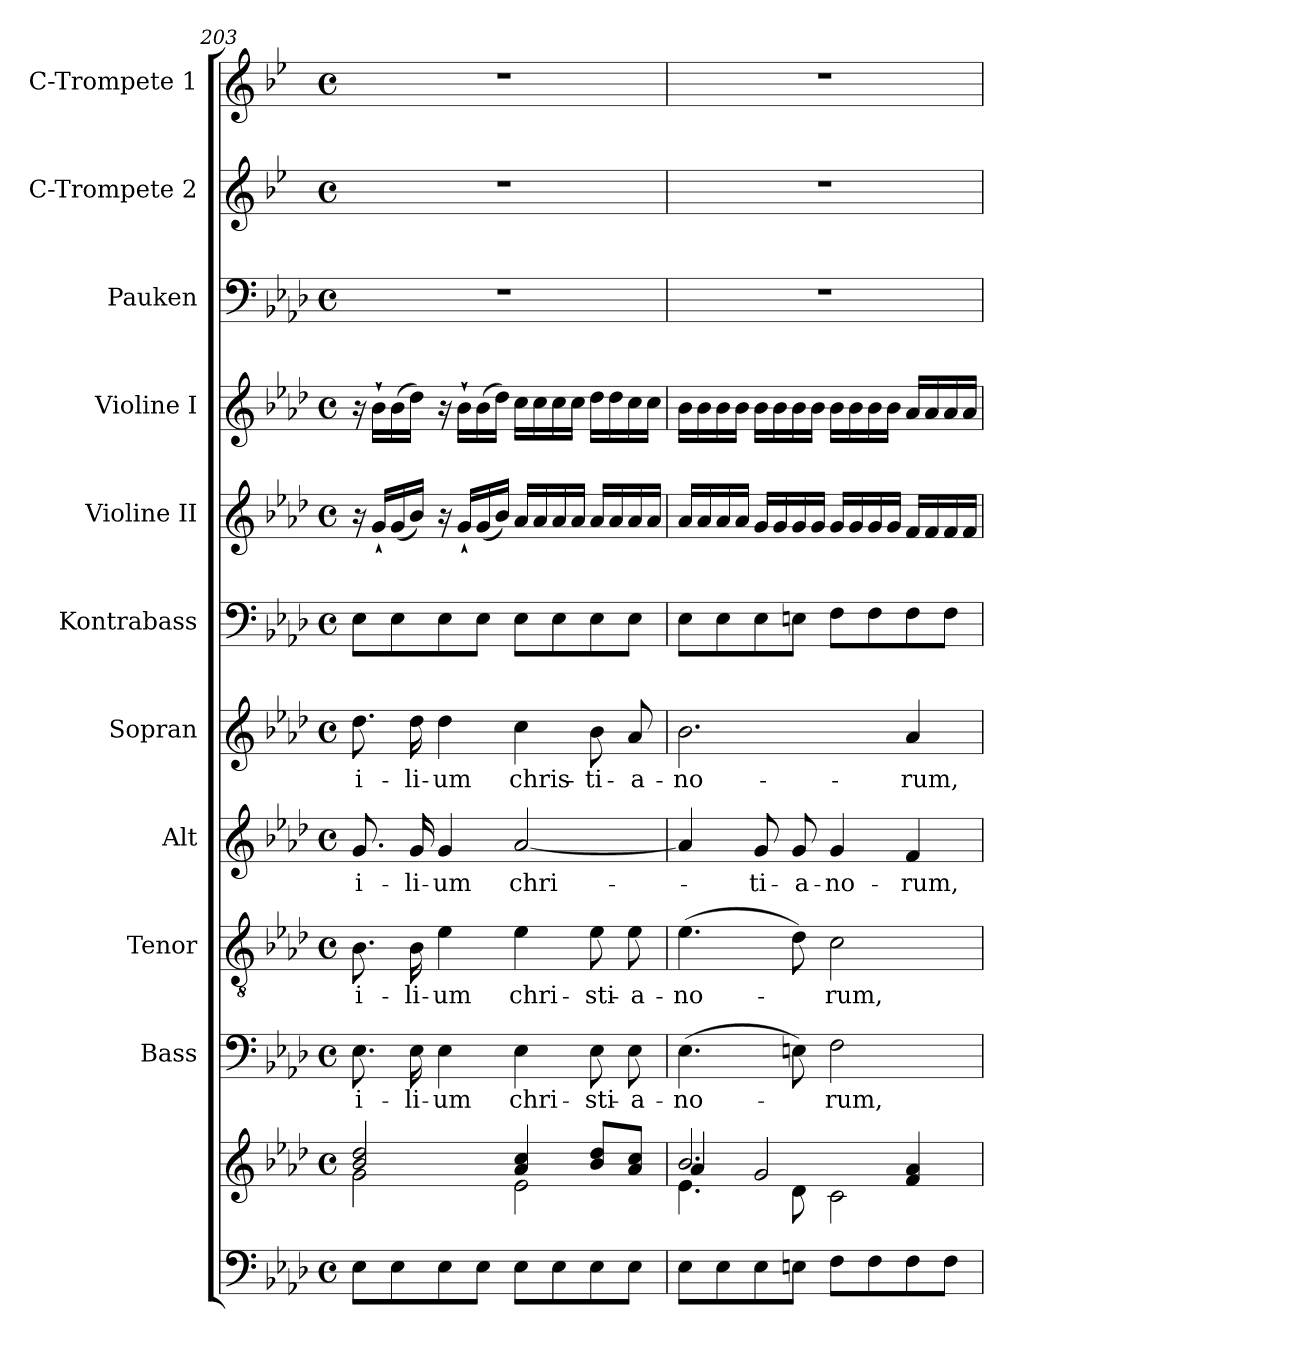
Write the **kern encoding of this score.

**kern	**kern	**kern	**text	**kern	**text	**kern	**text	**kern	**text	**kern	**kern	**kern	**kern	**kern	**kern
*part11	*part11	*part10	*part10	*part9	*part9	*part8	*part8	*part7	*part7	*part6	*part5	*part4	*part3	*part2	*part1
*staff12	*staff11	*staff10	*staff10	*staff9	*staff9	*staff8	*staff8	*staff7	*staff7	*staff6	*staff5	*staff4	*staff3	*staff2	*staff1
*	*	*I"Bass	*	*I"Tenor	*	*I"Alt	*	*I"Sopran	*	*I"Kontrabass	*I"Violine II	*I"Violine I	*I"Pauken	*I"C-Trompete 2	*I"C-Trompete 1
*	*	*I'B.	*	*I'T.	*	*I'A.	*	*I'S.	*	*I'Kb.	*I'Vl. II	*I'Vl. I	*I'Pk.	*I'C Trp. 2	*I'C Trp. 1
*clefF4	*clefG2	*clefF4	*	*clefGv2	*	*clefG2	*	*clefG2	*	*clefF4	*clefG2	*clefG2	*clefF4	*clefG2	*clefG2
*	*	*	*	*	*	*	*	*	*	*ITrd7c12	*	*	*	*ITrd1c2	*ITrd1c2
*k[b-e-a-d-]	*k[b-e-a-d-]	*k[b-e-a-d-]	*	*k[b-e-a-d-]	*	*k[b-e-a-d-]	*	*k[b-e-a-d-]	*	*k[b-e-a-d-]	*k[b-e-a-d-]	*k[b-e-a-d-]	*k[b-e-a-d-]	*k[b-e-a-d-]	*k[b-e-a-d-]
*A-:	*A-:	*A-:	*	*A-:	*	*A-:	*	*A-:	*	*A-:	*A-:	*A-:	*A-:	*A-:	*A-:
*M4/4	*M4/4	*M4/4	*	*M4/4	*	*M4/4	*	*M4/4	*	*M4/4	*M4/4	*M4/4	*M4/4	*M4/4	*M4/4
*met(c)	*met(c)	*met(c)	*	*met(c)	*	*met(c)	*	*met(c)	*	*met(c)	*met(c)	*met(c)	*met(c)	*met(c)	*met(c)
=203	=203	=203	=203	=203	=203	=203	=203	=203	=203	=203	=203	=203	=203	=203	=203
*	*^	*	*	*	*	*	*	*	*	*	*	*	*	*	*
!	!	!	!	!LO:LY:b	!	!LO:LY:b	!	!LO:LY:b	!	!LO:LY:b	!	!	!	!	!	!
8E-\L	2b-/ 2dd-/	2g\	8.E-\	-i-	8.B-\	-i-	8.g/	-i-	8.dd-\	-i-	8EE-\L	16r	16r	1r	1r	1r
.	.	.	.	.	.	.	.	.	.	.	.	16g`</LL	16b-`>\LL	.	.	.
8E-\	.	.	.	.	.	.	.	.	.	.	8EE-\	(<16g/	(>16b-\	.	.	.
!	!	!	!	!LO:LY:b	!	!LO:LY:b	!	!LO:LY:b	!	!LO:LY:b	!	!	!	!	!	!
.	.	.	16E-\	-li-	16B-\	-li-	16g/	-li-	16dd-\	-li-	.	16b-/JJ)	16dd-\JJ)	.	.	.
!	!	!	!	!LO:LY:b	!	!LO:LY:b	!	!LO:LY:b	!	!LO:LY:b	!	!	!	!	!	!
8E-\	.	.	4E-\	-um	4e-\	-um	4g/	-um	4dd-\	-um	8EE-\	16r	16r	.	.	.
.	.	.	.	.	.	.	.	.	.	.	.	16g`</LL	16b-`>\LL	.	.	.
8E-\J	.	.	.	.	.	.	.	.	.	.	8EE-\J	(<16g/	(>16b-\	.	.	.
.	.	.	.	.	.	.	.	.	.	.	.	16b-/JJ)	16dd-\JJ)	.	.	.
!	!	!	!	!LO:LY:b	!	!LO:LY:b	!	!LO:LY:b	!	!LO:LY:b	!	!	!	!	!	!
8E-\L	4a-/ 4cc/	2e-\	4E-\	chri-	4e-\	chri-	[2a-/	chri-	4cc\	chris-	8EE-\L	16a-/LL	16cc\LL	.	.	.
.	.	.	.	.	.	.	.	.	.	.	.	16a-/	16cc\	.	.	.
8E-\	.	.	.	.	.	.	.	.	.	.	8EE-\	16a-/	16cc\	.	.	.
.	.	.	.	.	.	.	.	.	.	.	.	16a-/JJ	16cc\JJ	.	.	.
!	!	!	!	!LO:LY:b	!	!LO:LY:b	!	!	!	!LO:LY:b	!	!	!	!	!	!
8E-\	8b-/ 8dd-/L	.	8E-\	-sti-	8e-\	-sti-	.	.	8b-\	-ti-	8EE-\	16a-/LL	16dd-\LL	.	.	.
.	.	.	.	.	.	.	.	.	.	.	.	16a-/	16dd-\	.	.	.
!	!	!	!	!LO:LY:b	!	!LO:LY:b	!	!	!	!LO:LY:b	!	!	!	!	!	!
8E-\J	8a-/ 8cc/J	.	8E-\	-a-	8e-\	-a-	.	.	8a-/	-a-	8EE-\J	16a-/	16cc\	.	.	.
.	.	.	.	.	.	.	.	.	.	.	.	16a-/JJ	16cc\JJ	.	.	.
=204	=204	=204	=204	=204	=204	=204	=204	=204	=204	=204	=204	=204	=204	=204	=204	=204
*	*	*^	*	*	*	*	*	*	*	*	*	*	*	*	*	*
!	!	!	!	!	!LO:LY:b	!	!LO:LY:b	!	!	!	!LO:LY:b	!	!	!	!	!	!
8E-\L	2.b-/	4.e-\	4a-/	(>4.E-\	-no-	(>4.e-\	-no-	4a-/]	.	2.b-\	-no-	8EE-\L	16a-/LL	16b-\LL	1r	1r	1r
.	.	.	.	.	.	.	.	.	.	.	.	.	16a-/	16b-\	.	.	.
8E-\	.	.	.	.	.	.	.	.	.	.	.	8EE-\	16a-/	16b-\	.	.	.
.	.	.	.	.	.	.	.	.	.	.	.	.	16a-/JJ	16b-\JJ	.	.	.
!	!	!	!	!	!	!	!	!	!LO:LY:b	!	!	!	!	!	!	!	!
8E-\	.	.	2g/	.	.	.	.	8g/	-ti-	.	.	8EE-\	16g/LL	16b-\LL	.	.	.
.	.	.	.	.	.	.	.	.	.	.	.	.	16g/	16b-\	.	.	.
!	!	!	!	!	!	!	!	!	!LO:LY:b	!	!	!	!	!	!	!	!
8En\J	.	8d-\	.	8En\)	.	8d-\)	.	8g/	-a-	.	.	8EEn\J	16g/	16b-\	.	.	.
.	.	.	.	.	.	.	.	.	.	.	.	.	16g/JJ	16b-\JJ	.	.	.
!	!	!	!	!	!LO:LY:b	!	!LO:LY:b	!	!LO:LY:b	!	!	!	!	!	!	!	!
8F\L	.	2c\	.	2F\	-rum,	2c\	-rum,	4g/	-no-	.	.	8FF\L	16g/LL	16b-\LL	.	.	.
.	.	.	.	.	.	.	.	.	.	.	.	.	16g/	16b-\	.	.	.
8F\	.	.	.	.	.	.	.	.	.	.	.	8FF\	16g/	16b-\	.	.	.
.	.	.	.	.	.	.	.	.	.	.	.	.	16g/JJ	16b-\JJ	.	.	.
!	!	!	!	!	!	!	!	!	!LO:LY:b	!	!LO:LY:b	!	!	!	!	!	!
8F\	4f/ 4a-/	.	4ryy	.	.	.	.	4f/	-rum,	4a-/	-rum,	8FF\	16f/LL	16a-/LL	.	.	.
.	.	.	.	.	.	.	.	.	.	.	.	.	16f/	16a-/	.	.	.
8F\J	.	.	.	.	.	.	.	.	.	.	.	8FF\J	16f/	16a-/	.	.	.
.	.	.	.	.	.	.	.	.	.	.	.	.	16f/JJ	16a-/JJ	.	.	.
*	*v	*v	*v	*	*	*	*	*	*	*	*	*	*	*	*	*	*
=	=	=	=	=	=	=	=	=	=	=	=	=	=	=	=
*-	*-	*-	*-	*-	*-	*-	*-	*-	*-	*-	*-	*-	*-	*-	*-
